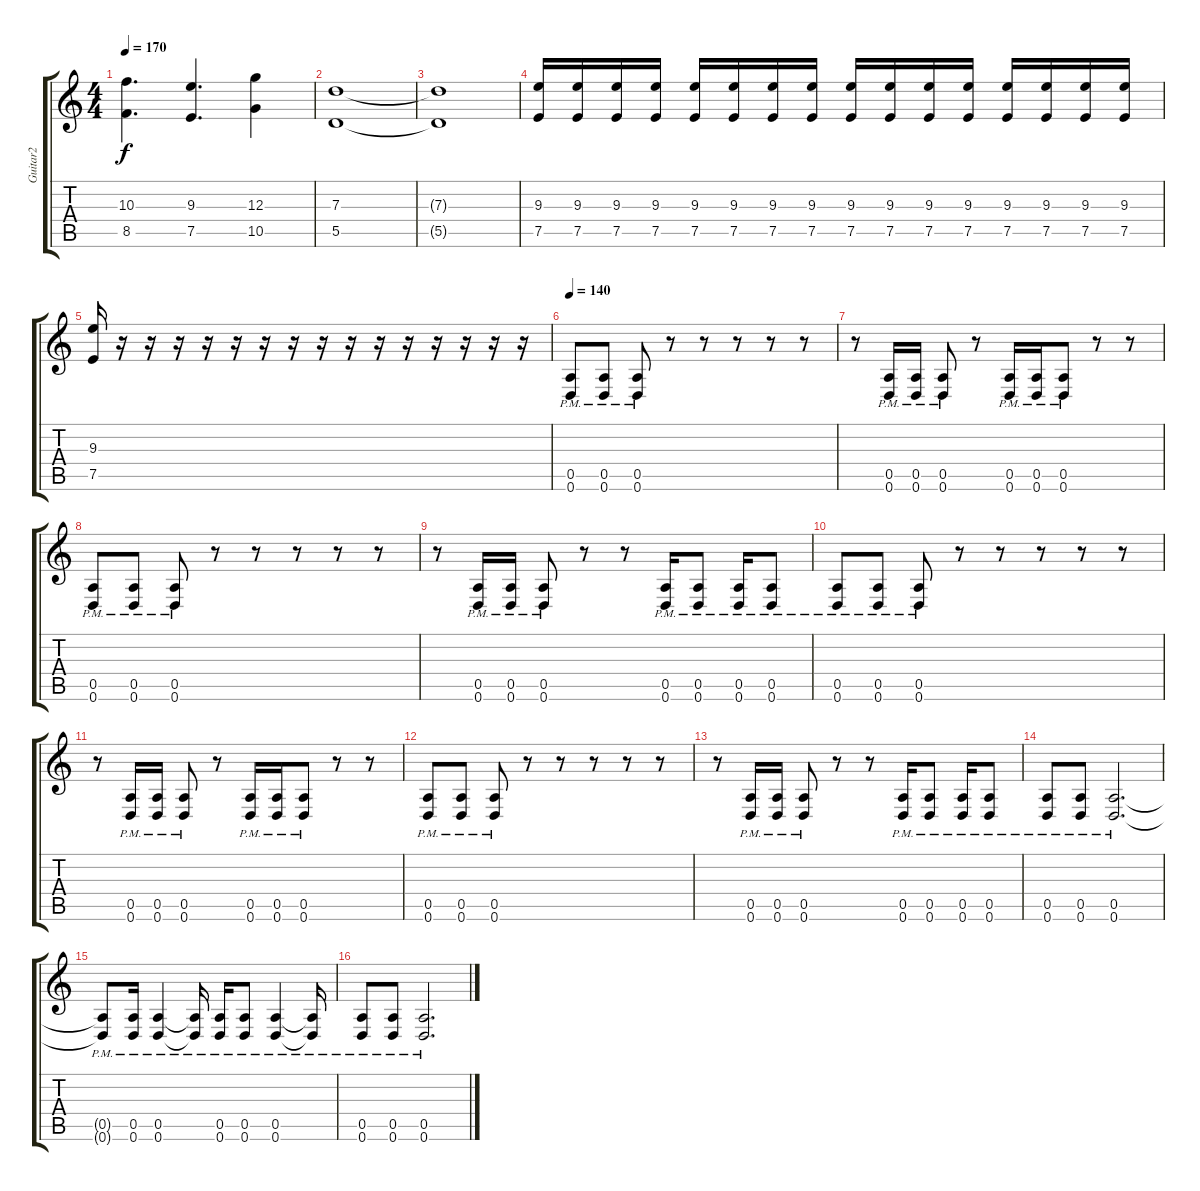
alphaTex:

\track ("Guitar2" "Guitar2") {instrument distortionguitar}
\staff {score tabs}
\tuning (E4 B3 G3 D3 A2 D2) {hide}
\ts (4 4)
\tempo 170
\clef g2
\ks c
(10.3 8.5).4{d dy f} (9.3 7.5).4{d} (12.3 10.5).4 |
(7.3 5.5).1 |
(7.3{t} 5.5{t}).1 |
(9.3 7.5).16 (9.3 7.5).16 (9.3 7.5).16 (9.3 7.5).16 (9.3 7.5).16 (9.3 7.5).16 (9.3 7.5).16 (9.3 7.5).16 (9.3 7.5).16 (9.3 7.5).16 (9.3 7.5).16 (9.3 7.5).16 (9.3 7.5).16 (9.3 7.5).16 (9.3 7.5).16 (9.3 7.5).16 |
(9.3 7.5).16 r.16 r.16 r.16 r.16 r.16 r.16 r.16 r.16 r.16 r.16 r.16 r.16 r.16 r.16 r.16 |
\tempo 140
(0.5{pm} 0.6{pm}).8 (0.5{pm} 0.6{pm}).8 (0.5{pm} 0.6{pm}).8 r.8 r.8 r.8 r.8 r.8 |
r.8 (0.5{pm} 0.6{pm}).16 (0.5{pm} 0.6{pm}).16 (0.5{pm} 0.6{pm}).8 r.8 (0.5{pm} 0.6{pm}).16 (0.5{pm} 0.6{pm}).16 (0.5{pm} 0.6{pm}).8 r.8 r.8 |
(0.5{pm} 0.6{pm}).8 (0.5{pm} 0.6{pm}).8 (0.5{pm} 0.6{pm}).8 r.8 r.8 r.8 r.8 r.8 |
r.8 (0.5{pm} 0.6{pm}).16 (0.5{pm} 0.6{pm}).16 (0.5{pm} 0.6{pm}).8 r.8 r.8 (0.5{pm} 0.6{pm}).16 (0.5{pm} 0.6{pm}).8 (0.5{pm} 0.6{pm}).16 (0.5{pm} 0.6{pm}).8 |
(0.5{pm} 0.6{pm}).8 (0.5{pm} 0.6{pm}).8 (0.5{pm} 0.6{pm}).8 r.8 r.8 r.8 r.8 r.8 |
r.8 (0.5{pm} 0.6{pm}).16 (0.5{pm} 0.6{pm}).16 (0.5{pm} 0.6{pm}).8 r.8 (0.5{pm} 0.6{pm}).16 (0.5{pm} 0.6{pm}).16 (0.5{pm} 0.6{pm}).8 r.8 r.8 |
(0.5{pm} 0.6{pm}).8 (0.5{pm} 0.6{pm}).8 (0.5{pm} 0.6{pm}).8 r.8 r.8 r.8 r.8 r.8 |
r.8 (0.5{pm} 0.6{pm}).16 (0.5{pm} 0.6{pm}).16 (0.5{pm} 0.6{pm}).8 r.8 r.8 (0.5{pm} 0.6{pm}).16 (0.5{pm} 0.6{pm}).8 (0.5{pm} 0.6{pm}).16 (0.5{pm} 0.6{pm}).8 |
(0.5{pm} 0.6{pm}).8 (0.5{pm} 0.6{pm}).8 (0.5{pm} 0.6{pm}).2{d} |
(0.5{pm t} 0.6{pm t}).8 (0.5{pm} 0.6{pm}).16 (0.5{pm} 0.6{pm}).4 (0.5{pm t} 0.6{pm t}).16 (0.5{pm} 0.6{pm}).16 (0.5{pm} 0.6{pm}).8 (0.5{pm} 0.6{pm}).4 (0.5{pm t} 0.6{pm t}).16 |
(0.5{pm} 0.6{pm}).8 (0.5{pm} 0.6{pm}).8 (0.5{pm} 0.6{pm}).2{d}
